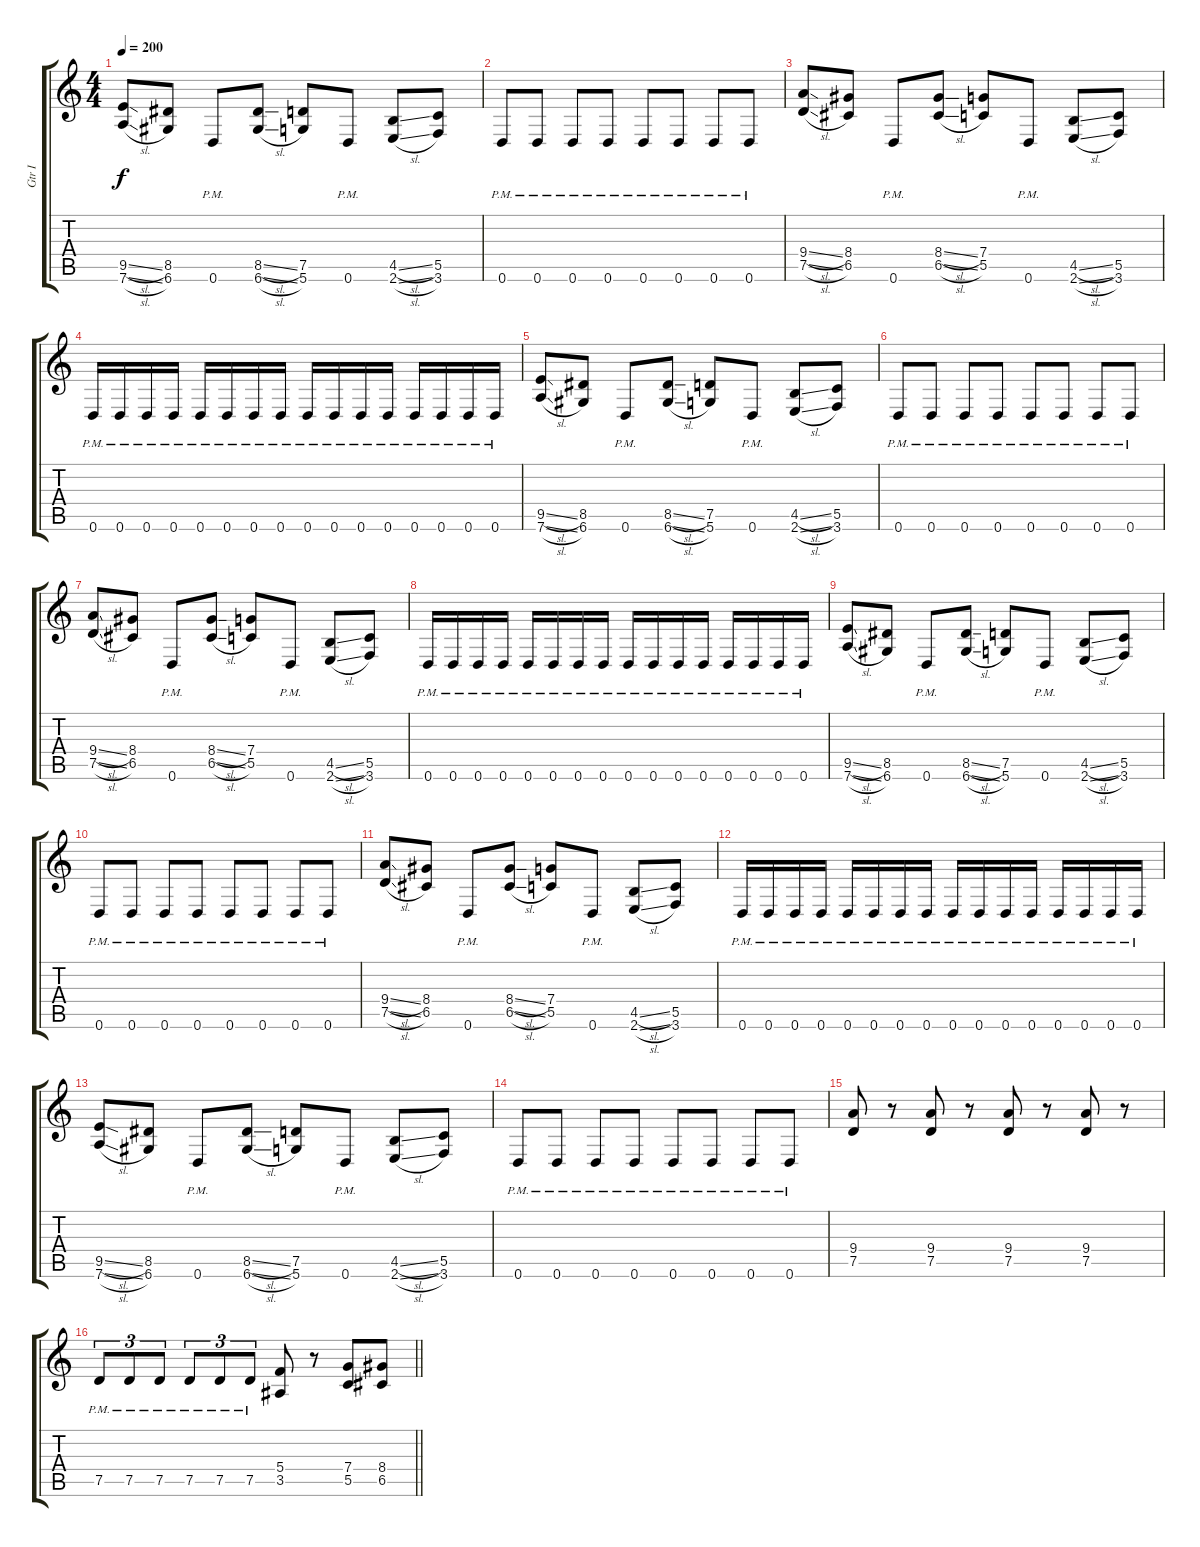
\track ("Gtr I" "Gtr I") {instrument overdrivenguitar}
\staff {score tabs}
\tuning (D4 A3 F3 C3 G2 D2) {hide}
\ts (4 4)
\tempo 200
\clef g2
\ks c
(9.5{sl} 7.6{sl}).8{dy f instrument overdrivenguitar} (8.5 6.6).8 0.6{pm}.8 (8.5{sl} 6.6{sl}).8 (7.5 5.6).8 0.6{pm}.8 (4.5{sl} 2.6{sl}).8 (5.5 3.6).8 |
0.6{pm}.8 0.6{pm}.8 0.6{pm}.8 0.6{pm}.8 0.6{pm}.8 0.6{pm}.8 0.6{pm}.8 0.6{pm}.8 |
(9.4{sl} 7.5{sl}).8 (8.4 6.5).8 0.6{pm}.8 (8.4{sl} 6.5{sl}).8 (7.4 5.5).8 0.6{pm}.8 (4.5{sl} 2.6{sl}).8 (5.5 3.6).8 |
0.6{pm}.16 0.6{pm}.16 0.6{pm}.16 0.6{pm}.16 0.6{pm}.16 0.6{pm}.16 0.6{pm}.16 0.6{pm}.16 0.6{pm}.16 0.6{pm}.16 0.6{pm}.16 0.6{pm}.16 0.6{pm}.16 0.6{pm}.16 0.6{pm}.16 0.6{pm}.16 |
(9.5{sl} 7.6{sl}).8{instrument overdrivenguitar} (8.5 6.6).8 0.6{pm}.8 (8.5{sl} 6.6{sl}).8 (7.5 5.6).8 0.6{pm}.8 (4.5{sl} 2.6{sl}).8 (5.5 3.6).8 |
0.6{pm}.8 0.6{pm}.8 0.6{pm}.8 0.6{pm}.8 0.6{pm}.8 0.6{pm}.8 0.6{pm}.8 0.6{pm}.8 |
(9.4{sl} 7.5{sl}).8 (8.4 6.5).8 0.6{pm}.8 (8.4{sl} 6.5{sl}).8 (7.4 5.5).8 0.6{pm}.8 (4.5{sl} 2.6{sl}).8 (5.5 3.6).8 |
0.6{pm}.16 0.6{pm}.16 0.6{pm}.16 0.6{pm}.16 0.6{pm}.16 0.6{pm}.16 0.6{pm}.16 0.6{pm}.16 0.6{pm}.16 0.6{pm}.16 0.6{pm}.16 0.6{pm}.16 0.6{pm}.16 0.6{pm}.16 0.6{pm}.16 0.6{pm}.16 |
(9.5{sl} 7.6{sl}).8{instrument overdrivenguitar} (8.5 6.6).8 0.6{pm}.8 (8.5{sl} 6.6{sl}).8 (7.5 5.6).8 0.6{pm}.8 (4.5{sl} 2.6{sl}).8 (5.5 3.6).8 |
0.6{pm}.8 0.6{pm}.8 0.6{pm}.8 0.6{pm}.8 0.6{pm}.8 0.6{pm}.8 0.6{pm}.8 0.6{pm}.8 |
(9.4{sl} 7.5{sl}).8 (8.4 6.5).8 0.6{pm}.8 (8.4{sl} 6.5{sl}).8 (7.4 5.5).8 0.6{pm}.8 (4.5{sl} 2.6{sl}).8 (5.5 3.6).8 |
0.6{pm}.16 0.6{pm}.16 0.6{pm}.16 0.6{pm}.16 0.6{pm}.16 0.6{pm}.16 0.6{pm}.16 0.6{pm}.16 0.6{pm}.16 0.6{pm}.16 0.6{pm}.16 0.6{pm}.16 0.6{pm}.16 0.6{pm}.16 0.6{pm}.16 0.6{pm}.16 |
(9.5{sl} 7.6{sl}).8 (8.5 6.6).8 0.6{pm}.8 (8.5{sl} 6.6{sl}).8 (7.5 5.6).8 0.6{pm}.8 (4.5{sl} 2.6{sl}).8 (5.5 3.6).8 |
0.6{pm}.8 0.6{pm}.8 0.6{pm}.8 0.6{pm}.8 0.6{pm}.8 0.6{pm}.8 0.6{pm}.8 0.6{pm}.8 |
(9.4 7.5).8 r.8 (9.4 7.5).8 r.8 (9.4 7.5).8 r.8 (9.4 7.5).8 r.8 |
\barLineRight lightlight
7.5{pm}.8{tu (3 2)} 7.5{pm}.8{tu (3 2)} 7.5{pm}.8{tu (3 2)} 7.5{pm}.8{tu (3 2)} 7.5{pm}.8{tu (3 2)} 7.5{pm}.8{tu (3 2)} (5.4 3.5).8 r.8 (7.4 5.5).8 (8.4 6.5).8
